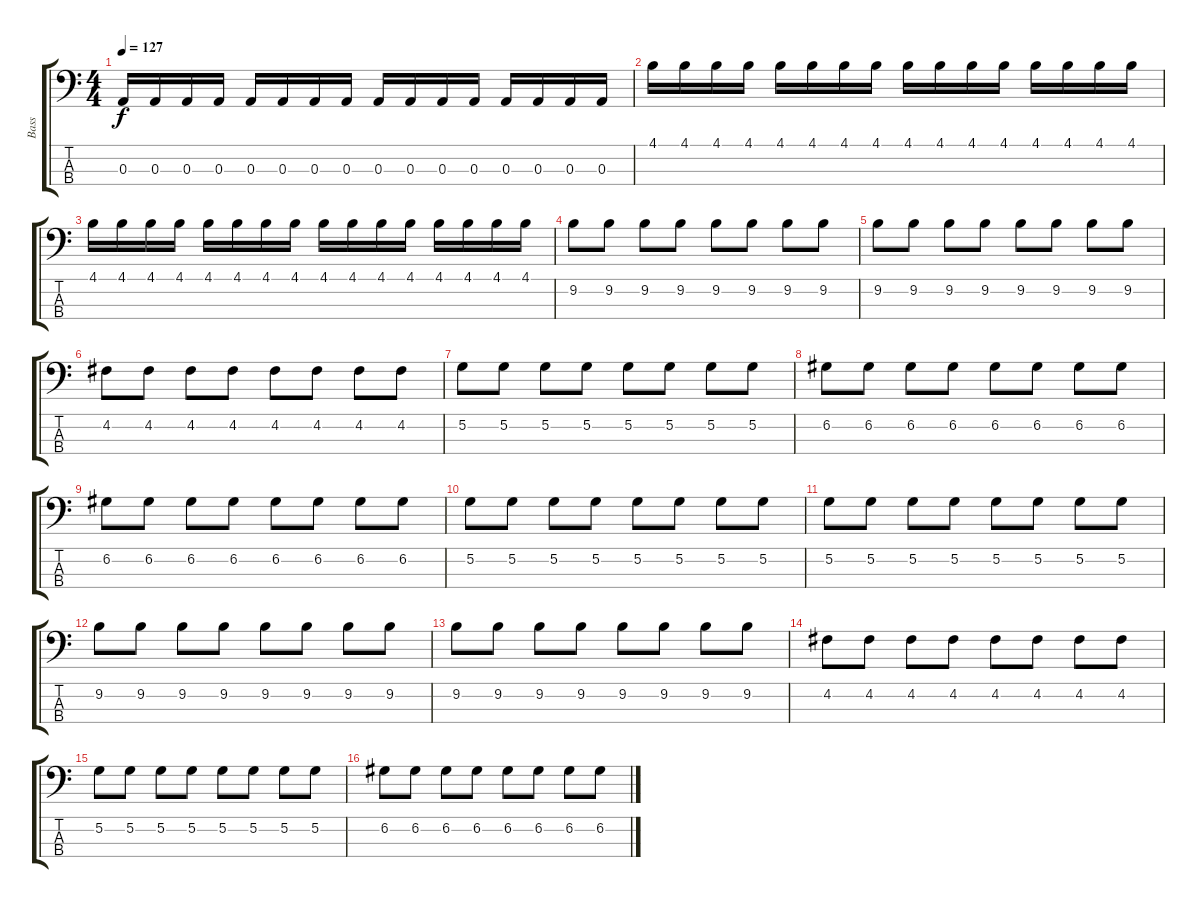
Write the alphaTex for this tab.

\track ("Bass" "Bass") {instrument electricbasspick}
\staff {score tabs}
\tuning (G2 D2 A1 E1) {hide}
\ts (4 4)
\tempo 127
\clef f4
\ks c
0.3.16{dy f} 0.3.16 0.3.16 0.3.16 0.3.16 0.3.16 0.3.16 0.3.16 0.3.16 0.3.16 0.3.16 0.3.16 0.3.16 0.3.16 0.3.16 0.3.16 |
4.1.16 4.1.16 4.1.16 4.1.16 4.1.16 4.1.16 4.1.16 4.1.16 4.1.16 4.1.16 4.1.16 4.1.16 4.1.16 4.1.16 4.1.16 4.1.16 |
4.1.16 4.1.16 4.1.16 4.1.16 4.1.16 4.1.16 4.1.16 4.1.16 4.1.16 4.1.16 4.1.16 4.1.16 4.1.16 4.1.16 4.1.16 4.1.16 |
9.2.8{volume 13} 9.2.8 9.2.8 9.2.8 9.2.8 9.2.8 9.2.8 9.2.8 |
9.2.8 9.2.8 9.2.8 9.2.8 9.2.8 9.2.8 9.2.8 9.2.8 |
4.2.8 4.2.8 4.2.8 4.2.8 4.2.8 4.2.8 4.2.8 4.2.8 |
5.2.8 5.2.8 5.2.8 5.2.8 5.2.8 5.2.8 5.2.8 5.2.8 |
6.2.8 6.2.8 6.2.8 6.2.8 6.2.8 6.2.8 6.2.8 6.2.8 |
6.2.8 6.2.8 6.2.8 6.2.8 6.2.8 6.2.8 6.2.8 6.2.8 |
5.2.8 5.2.8 5.2.8 5.2.8 5.2.8 5.2.8 5.2.8 5.2.8 |
5.2.8 5.2.8 5.2.8 5.2.8 5.2.8 5.2.8 5.2.8 5.2.8 |
9.2.8 9.2.8 9.2.8 9.2.8 9.2.8 9.2.8 9.2.8 9.2.8 |
9.2.8 9.2.8 9.2.8 9.2.8 9.2.8 9.2.8 9.2.8 9.2.8 |
4.2.8 4.2.8 4.2.8 4.2.8 4.2.8 4.2.8 4.2.8 4.2.8 |
5.2.8 5.2.8 5.2.8 5.2.8 5.2.8 5.2.8 5.2.8 5.2.8 |
6.2.8 6.2.8 6.2.8 6.2.8 6.2.8 6.2.8 6.2.8 6.2.8
